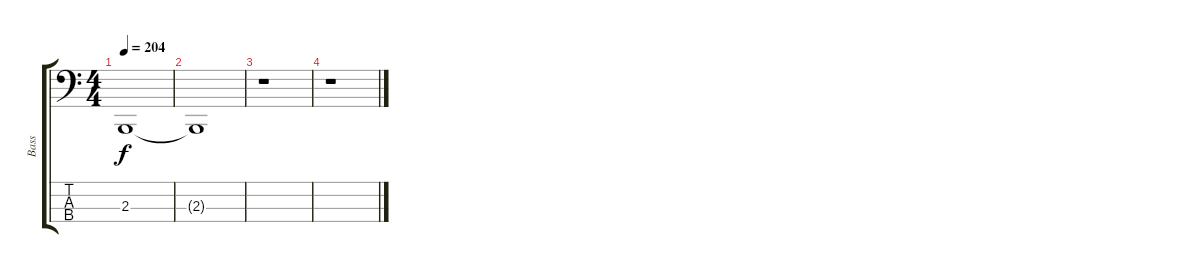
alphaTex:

\track ("Bass" "Bass") {instrument clavinet}
\staff {score tabs}
\tuning (G2 D2 A1 E1) {hide}
\ts (4 4)
\tempo 204
\clef f4
\ks c
2.3.1{dy f} |
2.3{t}.1 |
r.1 |
r.1
